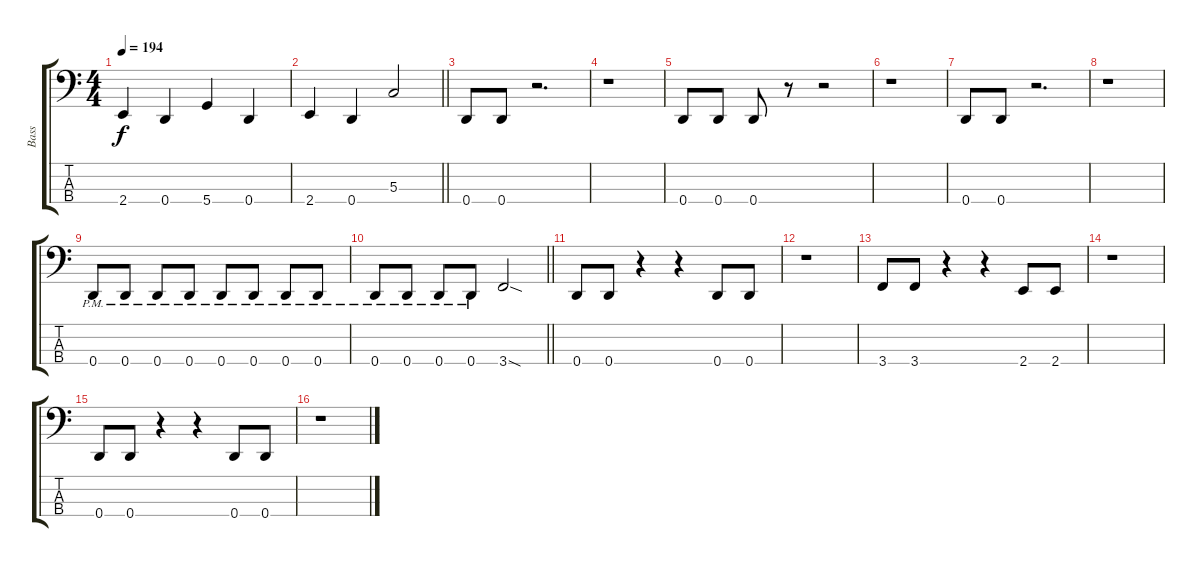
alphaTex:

\track ("Bass" "Bass") {instrument electricbasspick}
\staff {score tabs}
\tuning (F2 C2 G1 D1) {hide}
\ts (4 4)
\tempo 194
\clef f4
\ks c
2.4.4{dy f} 0.4.4 5.4.4 0.4.4 |
\barLineRight lightlight
2.4.4 0.4.4 5.3.2 |
0.4.8 0.4.8 r.2{d} |
r.1 |
0.4.8 0.4.8 0.4.8 r.8 r.2 |
r.1 |
0.4.8 0.4.8 r.2{d} |
r.1 |
0.4{pm}.8 0.4{pm}.8 0.4{pm}.8 0.4{pm}.8 0.4{pm}.8 0.4{pm}.8 0.4{pm}.8 0.4{pm}.8 |
\barLineRight lightlight
0.4{pm}.8 0.4{pm}.8 0.4{pm}.8 0.4{pm}.8 3.4{sod}.2 |
0.4.8 0.4.8 r.4 r.4 0.4.8 0.4.8 |
r.1 |
3.4.8 3.4.8 r.4 r.4 2.4.8 2.4.8 |
r.1 |
0.4.8 0.4.8 r.4 r.4 0.4.8 0.4.8 |
r.1
